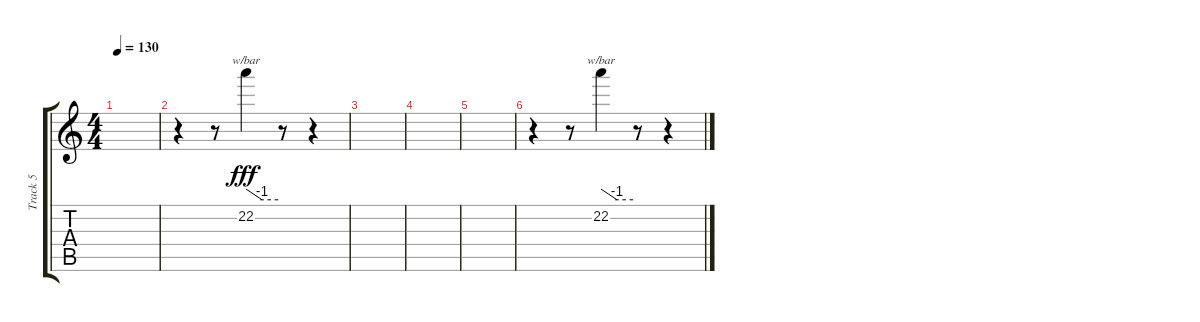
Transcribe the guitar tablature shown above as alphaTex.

\track ("Track 5" "Track 5") {instrument overdrivenguitar}
\staff {score tabs}
\tuning (E4 B3 G3 D3 A2 E2) {hide}
\ts (4 4)
\tempo 130
\clef g2
\ks c
|
r.4 r.8 22.2.4{tbe (custom default 0 0 30 -4 60 -4) dy fff} r.8 r.4 |
|
|
|
r.4 r.8 22.2.4{tbe (custom default 0 0 30 -4 60 -4)} r.8 r.4
